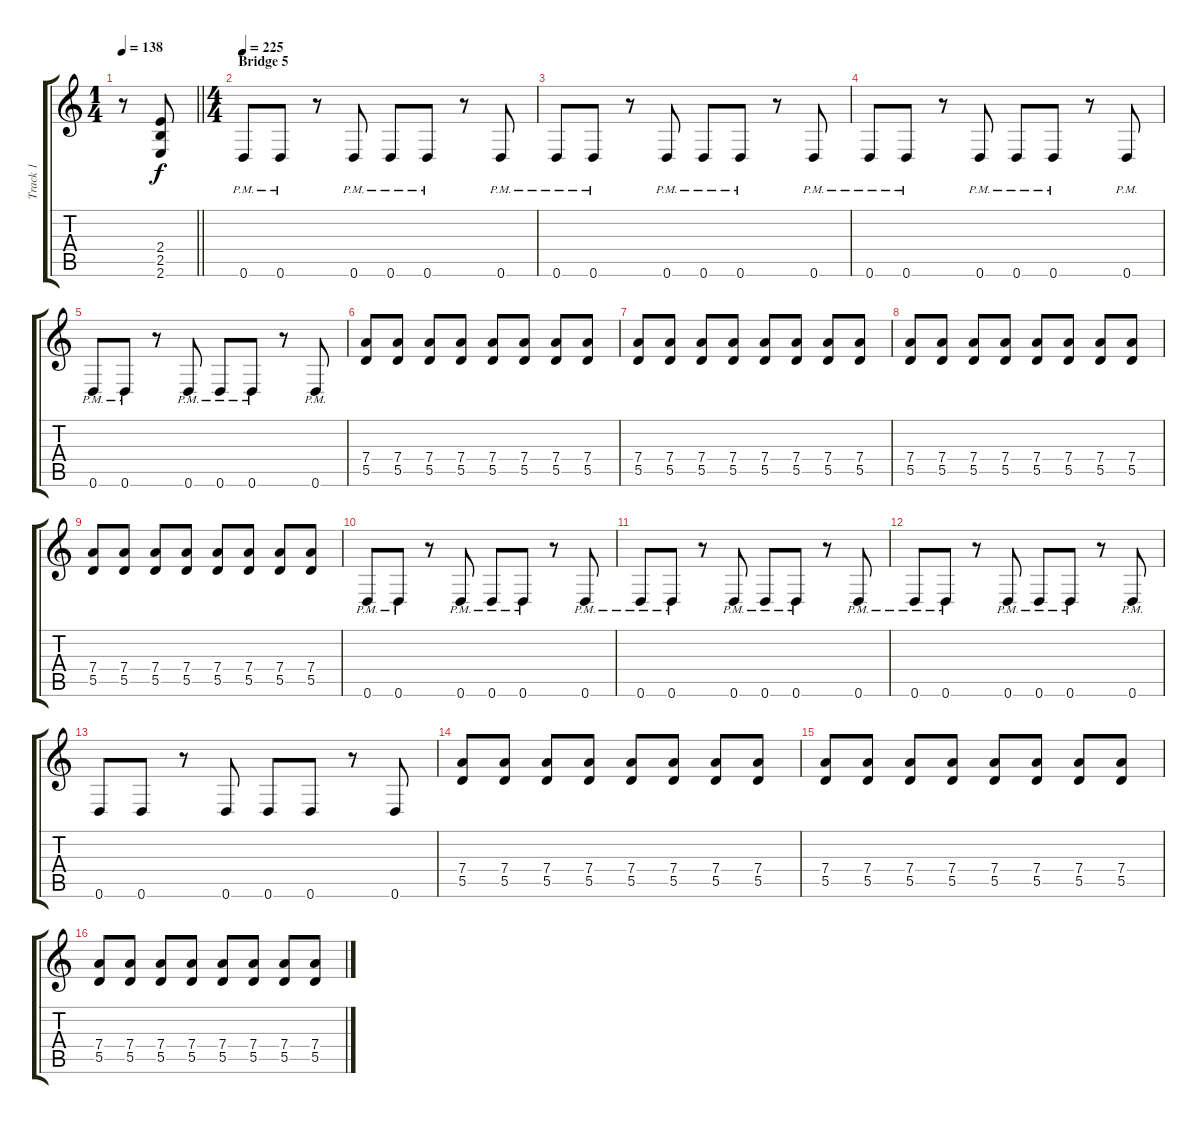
\track ("Track 1" "Track 1") {instrument distortionguitar}
\staff {score tabs}
\tuning (E4 B3 G3 D3 A2 D2) {hide}
\ts (1 4)
\tempo 138
\clef g2
\barLineRight lightlight
\ks c
r.8{dy f} (2.4{t} 2.5{t} 2.6{t}).8 |
\ts (4 4)
\section ("" "Bridge 5")
\tempo 225
0.6{pm}.8 0.6{pm}.8 r.8 0.6{pm}.8 0.6{pm}.8 0.6{pm}.8 r.8 0.6{pm}.8 |
0.6{pm}.8 0.6{pm}.8 r.8 0.6{pm}.8 0.6{pm}.8 0.6{pm}.8 r.8 0.6{pm}.8 |
0.6{pm}.8 0.6{pm}.8 r.8 0.6{pm}.8 0.6{pm}.8 0.6{pm}.8 r.8 0.6{pm}.8 |
0.6{pm}.8 0.6{pm}.8 r.8 0.6{pm}.8 0.6{pm}.8 0.6{pm}.8 r.8 0.6{pm}.8 |
(7.4 5.5).8 (7.4 5.5).8 (7.4 5.5).8 (7.4 5.5).8 (7.4 5.5).8 (7.4 5.5).8 (7.4 5.5).8 (7.4 5.5).8 |
(7.4 5.5).8 (7.4 5.5).8 (7.4 5.5).8 (7.4 5.5).8 (7.4 5.5).8 (7.4 5.5).8 (7.4 5.5).8 (7.4 5.5).8 |
(7.4 5.5).8 (7.4 5.5).8 (7.4 5.5).8 (7.4 5.5).8 (7.4 5.5).8 (7.4 5.5).8 (7.4 5.5).8 (7.4 5.5).8 |
(7.4 5.5).8 (7.4 5.5).8 (7.4 5.5).8 (7.4 5.5).8 (7.4 5.5).8 (7.4 5.5).8 (7.4 5.5).8 (7.4 5.5).8 |
0.6{pm}.8 0.6{pm}.8 r.8 0.6{pm}.8 0.6{pm}.8 0.6{pm}.8 r.8 0.6{pm}.8 |
0.6{pm}.8 0.6{pm}.8 r.8 0.6{pm}.8 0.6{pm}.8 0.6{pm}.8 r.8 0.6{pm}.8 |
0.6{pm}.8 0.6{pm}.8 r.8 0.6{pm}.8 0.6{pm}.8 0.6{pm}.8 r.8 0.6{pm}.8 |
0.6.8 0.6.8 r.8 0.6.8 0.6.8 0.6.8 r.8 0.6.8 |
(7.4 5.5).8 (7.4 5.5).8 (7.4 5.5).8 (7.4 5.5).8 (7.4 5.5).8 (7.4 5.5).8 (7.4 5.5).8 (7.4 5.5).8 |
(7.4 5.5).8 (7.4 5.5).8 (7.4 5.5).8 (7.4 5.5).8 (7.4 5.5).8 (7.4 5.5).8 (7.4 5.5).8 (7.4 5.5).8 |
(7.4 5.5).8 (7.4 5.5).8 (7.4 5.5).8 (7.4 5.5).8 (7.4 5.5).8 (7.4 5.5).8 (7.4 5.5).8 (7.4 5.5).8
